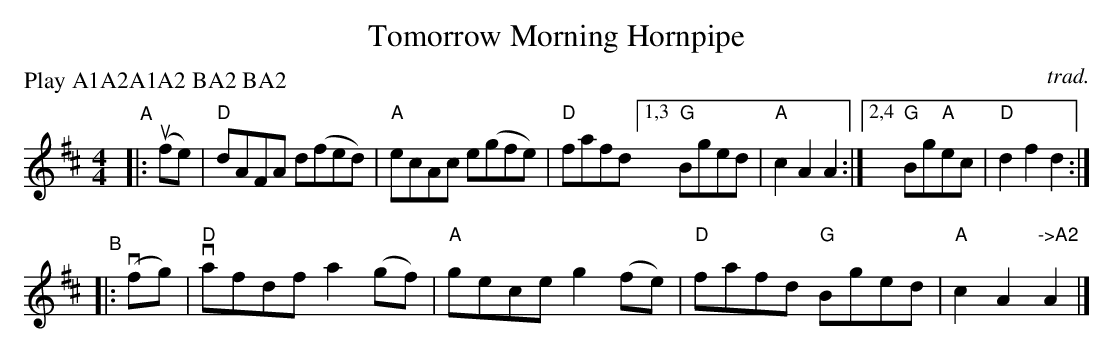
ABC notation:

X:1
T: Tomorrow Morning Hornpipe
C: trad.
M: 4/4
L: 1/8
P: Play A1A2A1A2 BA2 BA2
K: D
"^A"|: (ufe) \
| "D"dAFA d(fed) | "A"ecAc e(gfe) | "D"fafd [1,3 "G"Bged | "A"c2A2 A2 :|[2,4 "G"Bg"A"ec | "D"d2f2 d2 :|
"^B"|: (vfg) \
| "D"vafdf a2(gf) | "A"gece g2(fe) | "D"fafd "G"Bged | "A"c2A2 "->A2"A2 |]
